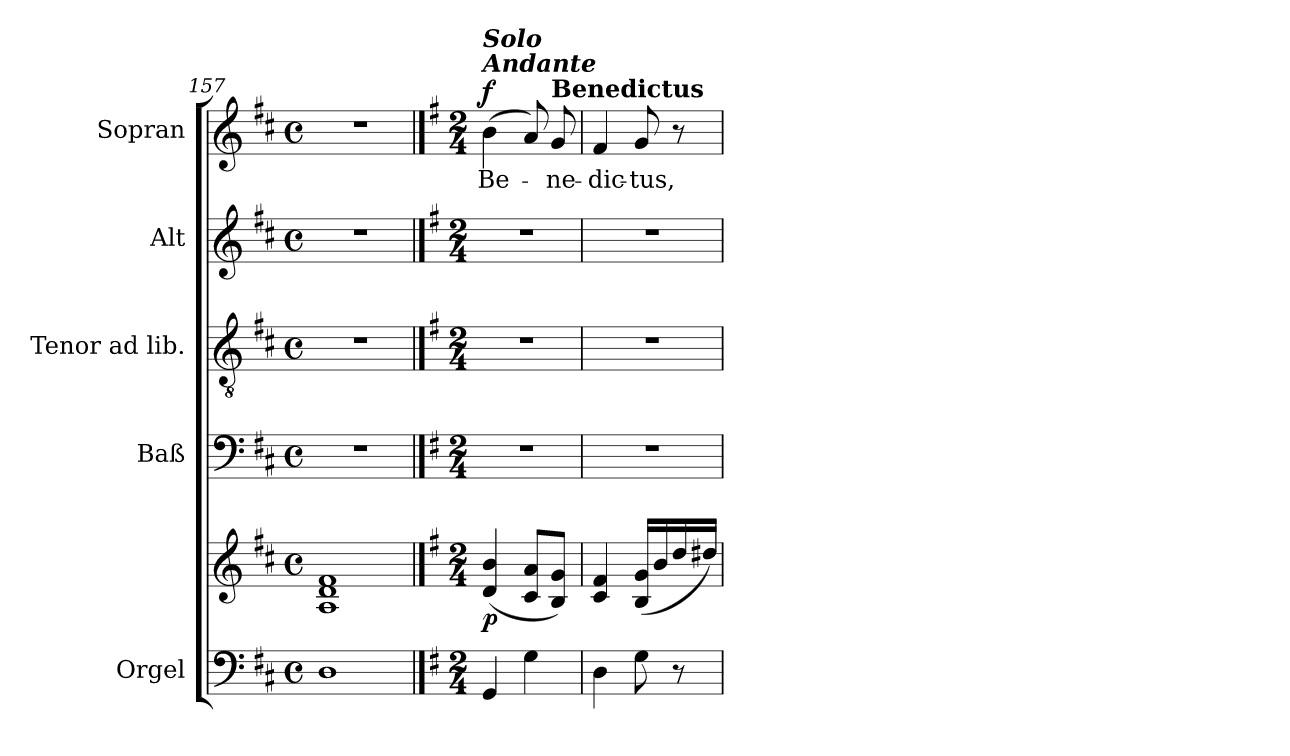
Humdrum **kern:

**kern	**kern	**dynam	**kern	**kern	**kern	**kern	**text	**dynam
*part5	*part5	*part5	*part4	*part3	*part2	*part1	*part1	*part1
*staff6	*staff5	*staff5/6	*staff4	*staff3	*staff2	*staff1	*staff1	*staff1
*I"Orgel	*	*	*I"Baß	*I"Tenor ad lib.	*I"Alt	*I"Sopran	*	*
*clefF4	*clefG2	*	*clefF4	*clefGv2	*clefG2	*clefG2	*	*
*k[f#c#]	*k[f#c#]	*	*k[f#c#]	*k[f#c#]	*k[f#c#]	*k[f#c#]	*	*
*D:	*D:	*	*D:	*D:	*D:	*D:	*	*
*M4/4	*M4/4	*	*M4/4	*M4/4	*M4/4	*M4/4	*	*
*met(c)	*met(c)	*	*met(c)	*met(c)	*met(c)	*met(c)	*	*
=157	=157	=157	=157	=157	=157	=157	=157	=157
1D	1A 1d 1f#	.	1r	1r	1r	1r	.	.
!!LO:LB:g=z
==158	==158	==158	==158	==158	==158	==158	==158	==158
*k[f#]	*k[f#]	*	*k[f#]	*k[f#]	*k[f#]	*k[f#]	*	*
*G:	*G:	*	*G:	*G:	*G:	*G:	*	*
*M2/4	*M2/4	*	*M2/4	*M2/4	*M2/4	*M2/4	*	*
!	!	!	!	!	!	!LO:TX:a:Bi:t=Andante	!	!
!	!	!	!	!	!	!LO:TX:a:Bi:t=Solo	!	!
!	!	!LO:DY:b	!	!	!	!	!LO:LY:b	!LO:DY:a
4GG/	(<4d/ 4b/	p	2r	2r	2r	(>4b\	Be-	f
4G\	8c/ 8a/L	.	.	.	.	8a/)	.	.
!	!	!	!	!	!	!LO:TX:a:B:t=Benedictus	!	!
!	!	!	!	!	!	!	!LO:LY:b	!
.	8B/ 8g/J)	.	.	.	.	8g/	-ne-	.
=159	=159	=159	=159	=159	=159	=159	=159	=159
!	!	!	!	!	!	!	!LO:LY:b	!
4D\	4c/ 4f#/	.	2r	2r	2r	4f#/	-dic-	.
!	!	!	!	!	!	!	!LO:LY:b	!
8G\	(<16B/ 16g/LL	.	.	.	.	8g/	-tus,	.
.	16b/	.	.	.	.	.	.	.
8r	16dd/	.	.	.	.	8r	.	.
.	16dd#X/JJ)	.	.	.	.	.	.	.
=	=	=	=	=	=	=	=	=
*-	*-	*-	*-	*-	*-	*-	*-	*-
